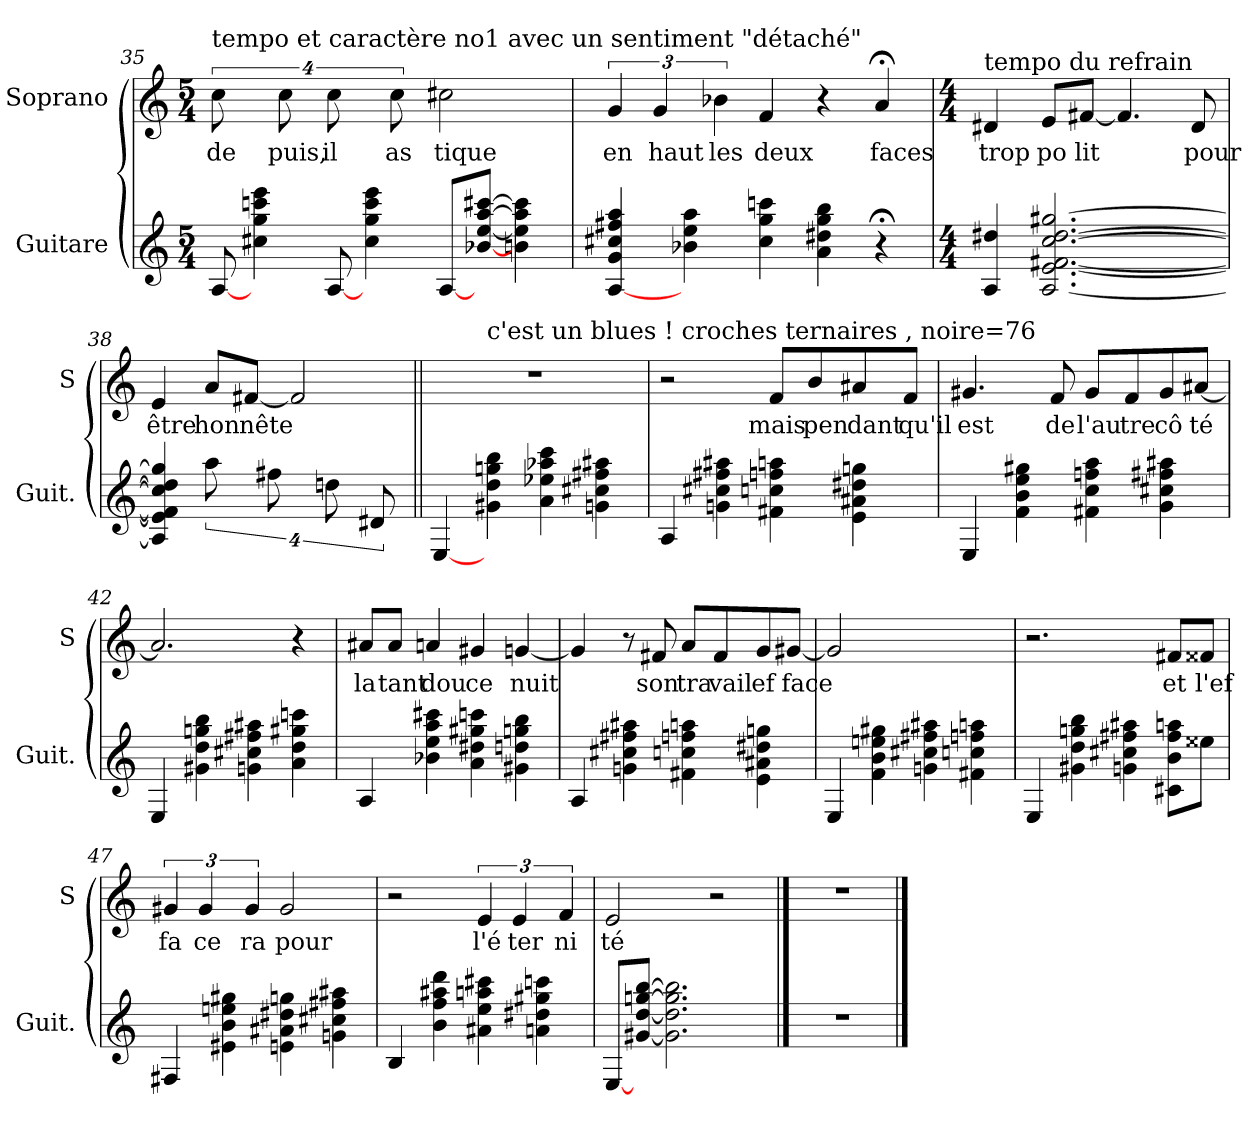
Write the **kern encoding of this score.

**kern	**kern	**text
*part2	*part1	*part1
*staff2	*staff1	*staff1
*I"Guitare	*I"Soprano	*
*I'Guit.	*I'S	*
!!LO:LB:g=z
*clefG2	*clefG2	*
*ITrd7c12	*	*
*k[]	*k[]	*
*C:	*C:	*
*M5/4	*M5/4	*
=35	=35	=35
!	!LO:TX:a:t=tempo et caractère no1 avec un sentiment "détaché"	!
!	!	!LO:LY:b
[8AA/	16%3cc\	de
4c#X\ 4g\ 4ccn\ 4ee\	.	.
!	!	!LO:LY:b
.	16%3cc\	puis,
!	!	!LO:LY:b
[8AA/	16%3cc\	il
4c#\ 4g\ 4cc\ 4ee\	.	.
!	!	!LO:LY:b
.	16%3cc\	as
!	!	!LO:LY:b
[8AA/L	2cc#X\	tique
[8B-X/ [8e/ [8a/ [8cc#X/J	.	.
4B\ 4e\] 4a\] 4cc#\]	.	.
=36	=36	=36
!	!	!LO:LY:b
[4AA/ 4G/ 4c#X/ 4f#X/ 4a/	6g/	en
!	!	!LO:LY:b
.	6g/	haut
4B-X\ 4e\ 4a\	.	.
!	!	!LO:LY:b
.	6b-X\	les
!	!	!LO:LY:b
4c#\ 4g\ 4ccn\	4f/	deux
4A\ 4d#X\ 4g\ 4b\	4r	.
!	!	!LO:LY:b
4r;<	4a;</	faces
=37	=37	=37
*M4/4	*M4/4	*
!	!LO:TX:a:t=tempo du refrain	!
!	!	!LO:LY:b
4AA/ 4d#X/	4d#X/	trop
!	!	!LO:LY:b
[2.AA/ [2.E/ [2.F#X/ [2.c/ [2.d#/ [2.g#X/	8e/L	po
!	!	!LO:LY:b
.	[8f#X/J	lit
.	4.f#/]	.
!	!	!LO:LY:b
.	8d#/	pour
!!LO:LB:g=z
=38	=38	=38
!	!	!LO:LY:b
4AA/] 4E/] 4F#/] 4c/] 4d#/] 4g#/]	4e/	être
!	!	!LO:LY:b
16%3a\	8a/L	hon
!	!	!LO:LY:b
.	[8f#X/J	nête
16%3f#X\	.	.
.	2f#/]	.
16%3dn\	.	.
16%3D#X/	.	.
=39||	=39||	=39||
*	*^	*
[4EE/	1r	4ryy	.
!	!	!LO:TX:a:t=c'est un blues ! croches ternaires , noire=76	!
4G#X\ 4d\ 4gn\ 4b\	.	2.ryy	.
4A\ 4e-X\ 4a-X\ 4cc\	.	.	.
4Gn\ 4c#X\ 4f#X\ 4a#X\	.	.	.
*	*v	*v	*
=40	=40	=40
4AA/	2r	.
4Gn\ 4c#X\ 4f#X\ 4a#X\	.	.
!	!	!LO:LY:b
4F#X\ 4cn\ 4fn\ 4an\	8f/L	mais
!	!	!LO:LY:b
.	8b/	pen
!	!	!LO:LY:b
4E\ 4A#X\ 4d#X\ 4gni\	8a#X/	dant
!	!	!LO:LY:b
.	8f/J	qu'il
!!LO:PB:g=z
=41	=41	=41
!	!	!LO:LY:b
4EE/	4.g#X/	est
4F\ 4B\ 4e\ 4g#X\	.	.
!	!	!LO:LY:b
.	8f/	de
!	!	!LO:LY:b
4F#X\ 4c\ 4fn\ 4a\	8g#/L	l'au
!	!	!LO:LY:b
.	8f/	tre
!	!	!LO:LY:b
4G\ 4c#X\ 4f#X\ 4a#X\	8g#/	cô
!	!	!LO:LY:b
.	[8a#X/J	té
=42	=42	=42
4EE/	2.a#/]	.
4G#X\ 4d\ 4gn\ 4b\	.	.
4Gn\ 4c#X\ 4f#X\ 4a#X\	.	.
4A\ 4d\ 4g#X\ 4ccn\	4r	.
=43	=43	=43
!	!	!LO:LY:b
4AA/	8a#X/L	la
!	!	!LO:LY:b
.	8a#/J	tant
!	!	!LO:LY:b
4B-X\ 4e\ 4a\ 4cc#X\	4an/	dou
!	!	!LO:LY:b
4A\ 4d#X\ 4g#X\ 4ccn\	4g#X/	ce
!	!	!LO:LY:b
4G#X\ 4dn\ 4gn\ 4b\	[4gn/	nuit
=44	=44	=44
4AA/	4g/]	.
4Gn\ 4c#X\ 4f#X\ 4a#X\	8r	.
!	!	!LO:LY:b
.	8f#X/	son
!	!	!LO:LY:b
4F#X\ 4cn\ 4fn\ 4an\	8a/L	tra
!	!	!LO:LY:b
.	8f#/	vail
!	!	!LO:LY:b
4E\ 4A#X\ 4d#X\ 4gni\	8g/	ef
!	!	!LO:LY:b
.	[8g#X/J	face
!!LO:LB:g=z
=45	=45	=45
4EE/	2g#/]	.
4F\ 4B\ 4en\ 4g#X\	.	.
4Gn\ 4c#X\ 4f#X\ 4a#X\	2ryy	.
4F#X\ 4cn\ 4fn\ 4an\	.	.
=46	=46	=46
4EE/	2.r	.
4G#X\ 4d\ 4gn\ 4b\	.	.
4Gn\ 4c#X\ 4f#X\ 4a#X\	.	.
!	!	!LO:LY:b
8C#X\ 8B\ 8f#\ 8an\L	8f#X/L	et
!	!	!LO:LY:b
8e##X\J	8f##X/J	l'ef
=47	=47	=47
!	!	!LO:LY:b
4FF#X/	6g#X/	fa
!	!	!LO:LY:b
.	6g#/	ce
4E#X\ 4B\ 4en\ 4g#X\	.	.
!	!	!LO:LY:b
.	6g#/	ra
!	!	!LO:LY:b
4En\ 4A#X\ 4d#X\ 4gn\	2g#/	pour
4Gn\ 4c#X\ 4f#X\ 4a#X\	.	.
=48	=48	=48
4BB/	2r	.
4B\ 4f\ 4a#X\ 4dd\	.	.
!	!	!LO:LY:b
4A#X\ 4e\ 4an\ 4cc#X\	6e/	l'é
!	!	!LO:LY:b
.	6e/	ter
4An\ 4d#X\ 4g#X\ 4ccn\	.	.
!	!	!LO:LY:b
.	6f/	ni
!!LO:LB:g=z
=49	=49	=49
!	!	!LO:LY:b
[8EE/L	2e/	té
[8G#X/ [8d/ [8gn/ [8b/J	.	.
2.G#\] 2.d\] 2.gn\] 2.b\]	.	.
.	2r	.
==50	==50	==50
1r	1r	.
==	==	==
*-	*-	*-
